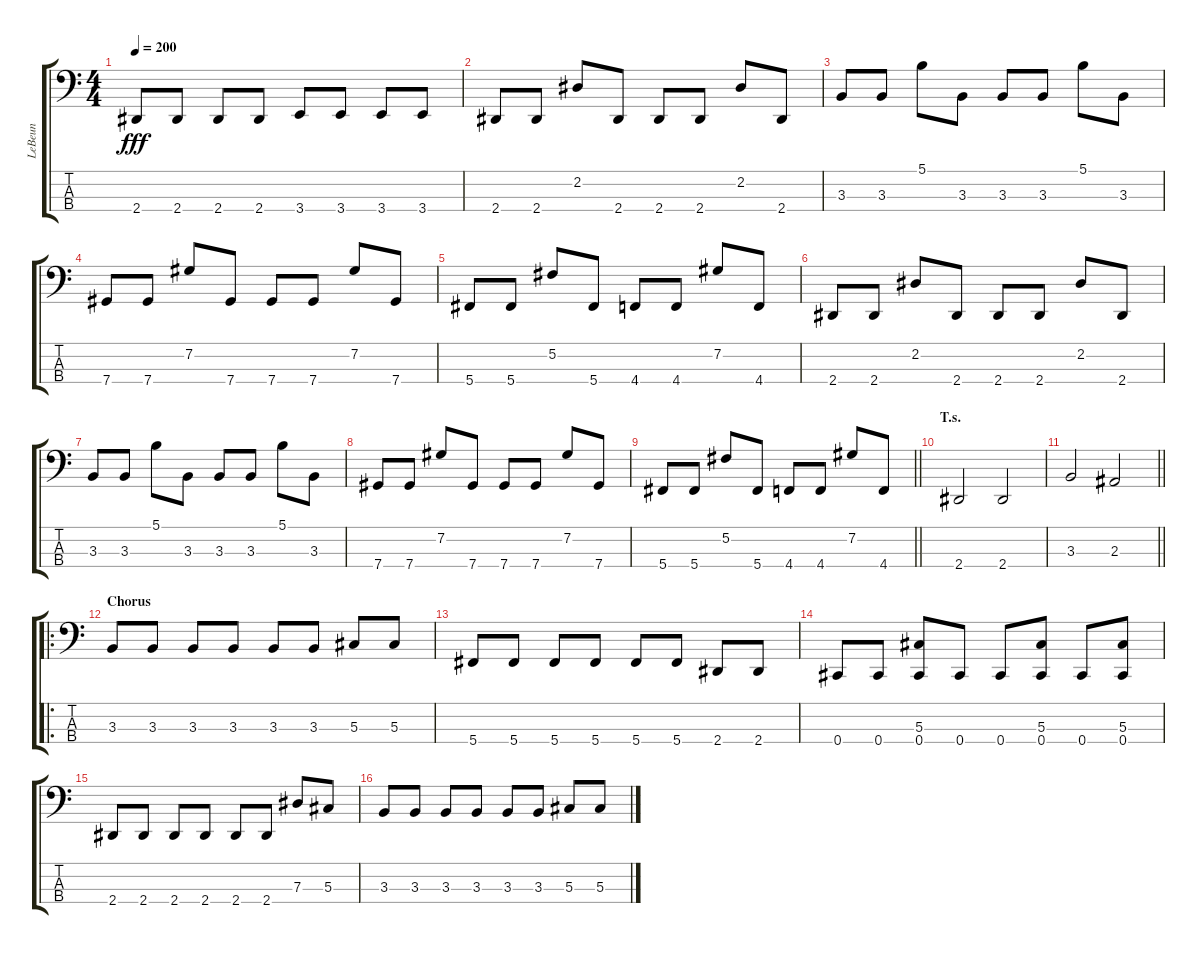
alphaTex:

\track ("LeBeun" "LeBeun") {instrument electricbassfinger}
\staff {score tabs}
\tuning (Gb2 Db2 Ab1 Db1) {hide}
\ts (4 4)
\tempo 200
\clef f4
\ks c
2.4.8{dy fff} 2.4.8 2.4.8 2.4.8 3.4.8 3.4.8 3.4.8 3.4.8 |
2.4.8 2.4.8 2.2.8 2.4.8 2.4.8 2.4.8 2.2.8 2.4.8 |
3.3.8 3.3.8 5.1.8 3.3.8 3.3.8 3.3.8 5.1.8 3.3.8 |
7.4.8 7.4.8 7.2.8 7.4.8 7.4.8 7.4.8 7.2.8 7.4.8 |
5.4.8 5.4.8 5.2.8 5.4.8 4.4.8 4.4.8 7.2.8 4.4.8 |
2.4.8 2.4.8 2.2.8 2.4.8 2.4.8 2.4.8 2.2.8 2.4.8 |
3.3.8 3.3.8 5.1.8 3.3.8 3.3.8 3.3.8 5.1.8 3.3.8 |
7.4.8 7.4.8 7.2.8 7.4.8 7.4.8 7.4.8 7.2.8 7.4.8 |
\barLineRight lightlight
5.4.8 5.4.8 5.2.8 5.4.8 4.4.8 4.4.8 7.2.8 4.4.8 |
\section ("" "T.s.")
2.4.2 2.4.2 |
\barLineRight lightlight
3.3.2 2.3.2 |
\ro
\section ("" "Chorus")
3.3.8 3.3.8 3.3.8 3.3.8 3.3.8 3.3.8 5.3.8 5.3.8 |
5.4.8 5.4.8 5.4.8 5.4.8 5.4.8 5.4.8 2.4.8 2.4.8 |
0.4.8 0.4.8 (5.3 0.4).8 0.4.8 0.4.8 (5.3 0.4).8 0.4.8 (5.3 0.4).8 |
2.4.8 2.4.8 2.4.8 2.4.8 2.4.8 2.4.8 7.3.8 5.3.8 |
3.3.8 3.3.8 3.3.8 3.3.8 3.3.8 3.3.8 5.3.8 5.3.8
